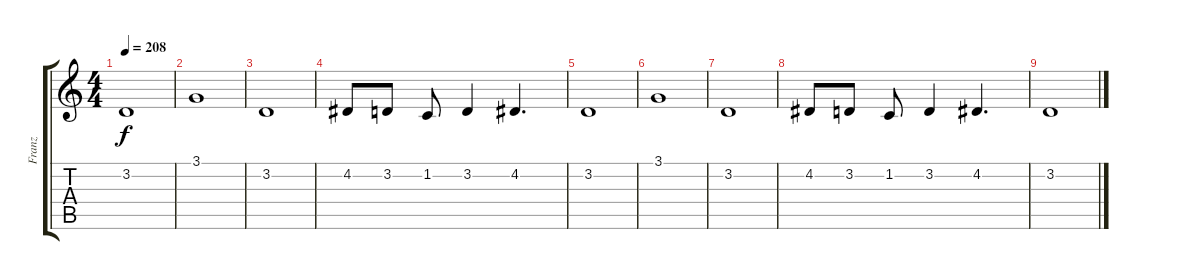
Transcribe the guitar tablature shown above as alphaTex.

\track ("Franz" "Franz") {instrument baritonesax}
\staff {score tabs}
\tuning (E4 B3 G3 D3 A2 E2) {hide}
\ts (4 4)
\tempo 208
\clef g2
\ks c
3.2.1{dy f} |
3.1.1 |
3.2.1 |
4.2.8 3.2.8 1.2.8 3.2.4 4.2.4{d} |
3.2.1 |
3.1.1 |
3.2.1 |
4.2.8 3.2.8 1.2.8 3.2.4 4.2.4{d} |
3.2.1
